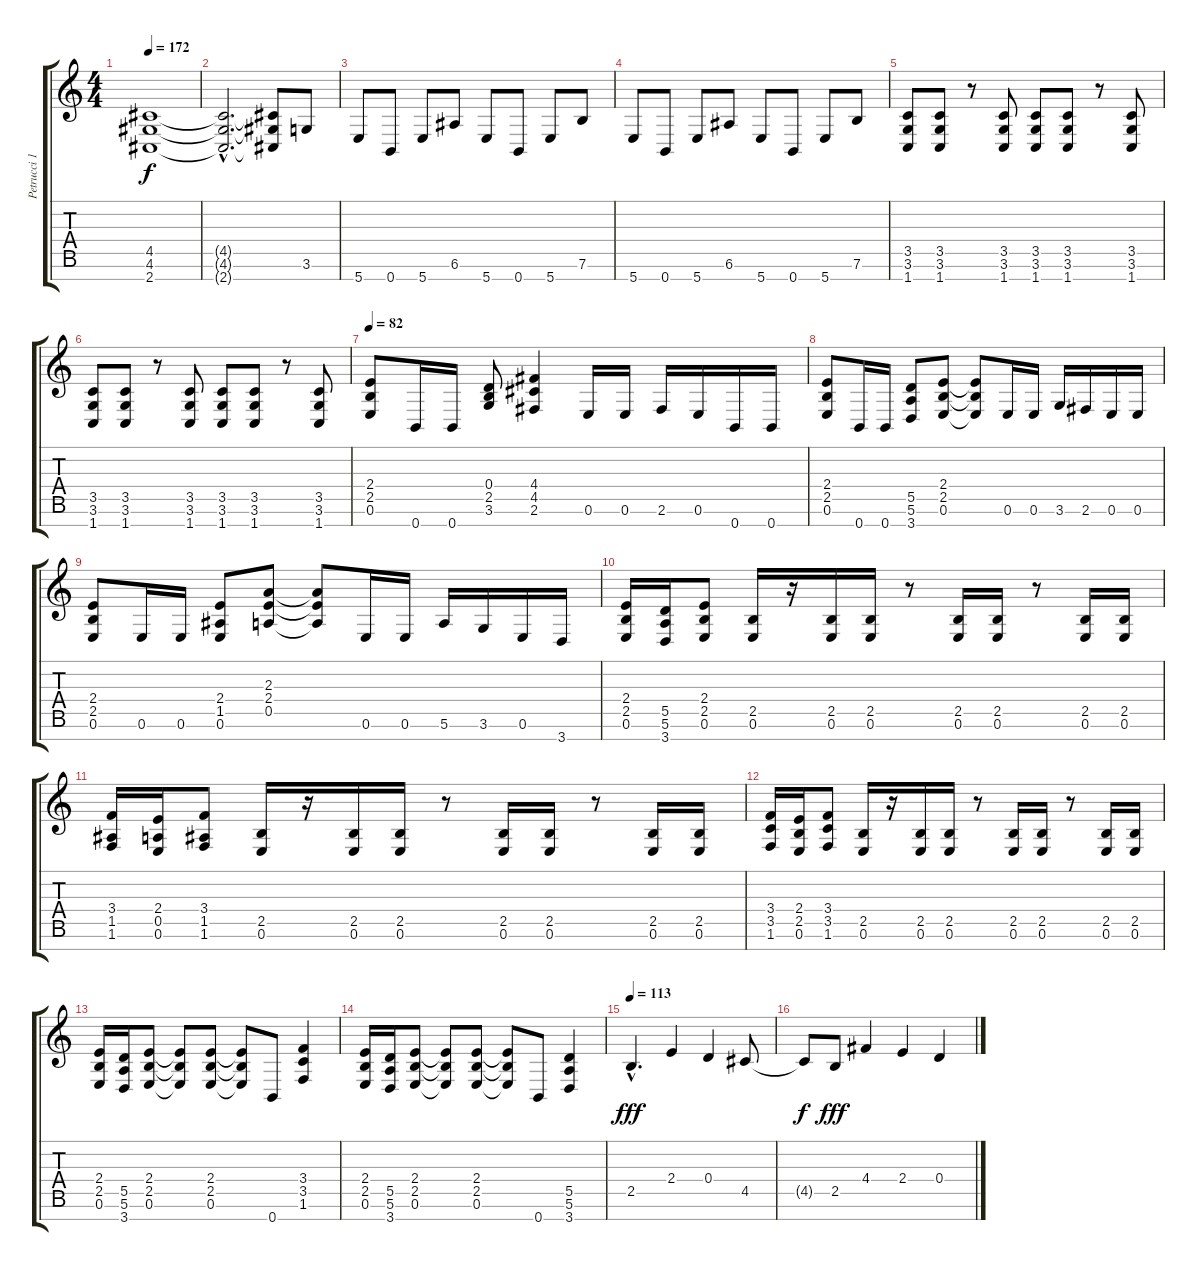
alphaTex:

\track ("Petrucci 1" "Petrucci 1") {instrument overdrivenguitar}
\staff {score tabs}
\tuning (E4 B3 G3 D3 A2 E2 B1) {hide}
\ts (4 4)
\tempo 172
\clef g2
\ks c
(4.5 4.6 2.7).1{dy f} |
(4.5{hac t} 4.6{hac t} 2.7{hac t}).2{d} (4.5{t} 4.6{t} 2.7{t}).8 3.6.8 |
5.7.8 0.7.8 5.7.8 6.6.8 5.7.8 0.7.8 5.7.8 7.6.8 |
5.7.8 0.7.8 5.7.8 6.6.8 5.7.8 0.7.8 5.7.8 7.6.8 |
(3.5 3.6 1.7).8 (3.5 3.6 1.7).8 r.8 (3.5 3.6 1.7).8 (3.5 3.6 1.7).8 (3.5 3.6 1.7).8 r.8 (3.5 3.6 1.7).8 |
(3.5 3.6 1.7).8 (3.5 3.6 1.7).8 r.8 (3.5 3.6 1.7).8 (3.5 3.6 1.7).8 (3.5 3.6 1.7).8 r.8 (3.5 3.6 1.7).8 |
\tempo 82
(2.4 2.5 0.6).8 0.7.16 0.7.16 (0.4 2.5 3.6).8 (4.4 4.5 2.6).4 0.6.16 0.6.16 2.6.16 0.6.16 0.7.16 0.7.16 |
(2.4 2.5 0.6).8 0.7.16 0.7.16 (5.5 5.6 3.7).8 (2.4 2.5 0.6).8 (2.4{t} 2.5{t} 0.6{t}).8 0.6.16 0.6.16 3.6.16 2.6.16 0.6.16 0.6.16 |
(2.4 2.5 0.6).8 0.6.16 0.6.16 (2.4 1.5 0.6).8 (2.3 2.4 0.5).8 (2.3{t} 2.4{t} 0.5{t}).8 0.6.16 0.6.16 5.6.16 3.6.16 0.6.16 3.7.16 |
(2.4 2.5 0.6).16 (5.5 5.6 3.7).16 (2.4 2.5 0.6).8 (2.5 0.6).16 r.16 (2.5 0.6).16 (2.5 0.6).16 r.8 (2.5 0.6).16 (2.5 0.6).16 r.8 (2.5 0.6).16 (2.5 0.6).16 |
(3.4 1.5 1.6).16 (2.4 0.5 0.6).16 (3.4 1.5 1.6).8 (2.5 0.6).16 r.16 (2.5 0.6).16 (2.5 0.6).16 r.8 (2.5 0.6).16 (2.5 0.6).16 r.8 (2.5 0.6).16 (2.5 0.6).16 |
(3.4 3.5 1.6).16 (2.4 2.5 0.6).16 (3.4 3.5 1.6).8 (2.5 0.6).16 r.16 (2.5 0.6).16 (2.5 0.6).16 r.8 (2.5 0.6).16 (2.5 0.6).16 r.8 (2.5 0.6).16 (2.5 0.6).16 |
(2.4 2.5 0.6).16 (5.5 5.6 3.7).16 (2.4 2.5 0.6).8 (2.4{t} 2.5{t} 0.6{t}).8 (2.4 2.5 0.6).8 (2.4{t} 2.5{t} 0.6{t}).8 0.7.8 (3.4 3.5 1.6).4 |
(2.4 2.5 0.6).16 (5.5 5.6 3.7).16 (2.4 2.5 0.6).8 (2.4{t} 2.5{t} 0.6{t}).8 (2.4 2.5 0.6).8 (2.4{t} 2.5{t} 0.6{t}).8 0.7.8 (5.5 5.6 3.7).4 |
\tempo 113
2.5{hac}.4{d dy fff} 2.4.4 0.4.4 4.5.8 |
4.5{t}.8{dy f} 2.5.8{dy fff} 4.4.4 2.4.4 0.4.4
